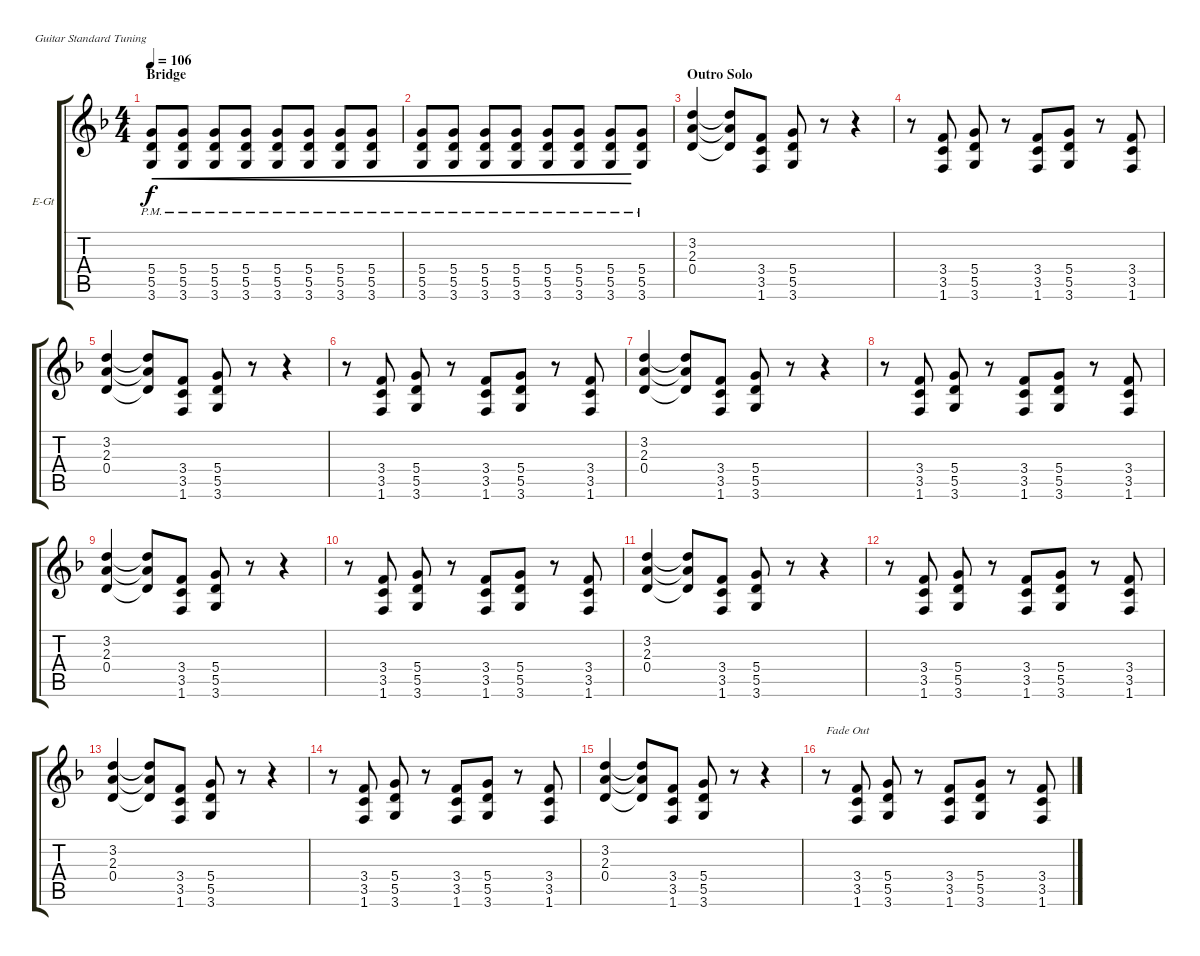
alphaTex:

\defaultSystemsLayout 4
\bracketExtendMode groupsimilarinstruments
\firstSystemTrackNameOrientation horizontal
\otherSystemsTrackNameOrientation horizontal
\track ("Angus Young" "E-Gt") {instrument overdrivenguitar}
\staff {score tabs}
\tuning (E4 B3 G3 D3 A2 E2)
\ts (4 4)
\section ("" "Bridge")
\tempo 106
\clef g2
\ks dminor
(3.6{pm} 5.5{pm} 5.4{pm}).8{cre dy f} (3.6{pm} 5.5{pm} 5.4{pm}).8{cre} (3.6{pm} 5.5{pm} 5.4{pm}).8{cre} (3.6{pm} 5.5{pm} 5.4{pm}).8{cre} (3.6{pm} 5.5{pm} 5.4{pm}).8{cre} (3.6{pm} 5.5{pm} 5.4{pm}).8{cre} (3.6{pm} 5.5{pm} 5.4{pm}).8{cre} (3.6{pm} 5.5{pm} 5.4{pm}).8{cre} |
(3.6{pm} 5.5{pm} 5.4{pm}).8{cre} (3.6{pm} 5.5{pm} 5.4{pm}).8{cre} (3.6{pm} 5.5{pm} 5.4{pm}).8{cre} (3.6{pm} 5.5{pm} 5.4{pm}).8{cre} (3.6{pm} 5.5{pm} 5.4{pm}).8{cre} (3.6{pm} 5.5{pm} 5.4{pm}).8{cre} (3.6{pm} 5.5{pm} 5.4{pm}).8{cre} (3.6{pm} 5.5{pm} 5.4{pm}).8 |
\section ("" "Outro Solo")
(0.4 2.3 3.2).4 (2.3{t} 0.4{t} 3.2{t}).8 (1.6 3.5 3.4).8 (3.6 5.5 5.4).8 r.8 r.4 |
r.8 (1.6 3.5 3.4).8 (3.6 5.5 5.4).8 r.8 (1.6 3.5 3.4).8 (5.5 3.6 5.4).8 r.8 (1.6 3.5 3.4).8 |
(0.4 2.3 3.2).4 (2.3{t} 0.4{t} 3.2{t}).8 (1.6 3.5 3.4).8 (3.6 5.5 5.4).8 r.8 r.4 |
r.8 (1.6 3.5 3.4).8 (3.6 5.5 5.4).8 r.8 (1.6 3.5 3.4).8 (5.5 3.6 5.4).8 r.8 (1.6 3.5 3.4).8 |
(0.4 2.3 3.2).4 (2.3{t} 0.4{t} 3.2{t}).8 (1.6 3.5 3.4).8 (3.6 5.5 5.4).8 r.8 r.4 |
r.8 (1.6 3.5 3.4).8 (3.6 5.5 5.4).8 r.8 (1.6 3.5 3.4).8 (5.5 3.6 5.4).8 r.8 (1.6 3.5 3.4).8 |
(0.4 2.3 3.2).4 (2.3{t} 0.4{t} 3.2{t}).8 (1.6 3.5 3.4).8 (3.6 5.5 5.4).8 r.8 r.4 |
r.8 (1.6 3.5 3.4).8 (3.6 5.5 5.4).8 r.8 (1.6 3.5 3.4).8 (5.5 3.6 5.4).8 r.8 (1.6 3.5 3.4).8 |
(0.4 2.3 3.2).4 (2.3{t} 0.4{t} 3.2{t}).8 (1.6 3.5 3.4).8 (3.6 5.5 5.4).8 r.8 r.4 |
r.8 (1.6 3.5 3.4).8 (3.6 5.5 5.4).8 r.8 (1.6 3.5 3.4).8 (5.5 3.6 5.4).8 r.8 (1.6 3.5 3.4).8 |
(0.4 2.3 3.2).4 (2.3{t} 0.4{t} 3.2{t}).8 (1.6 3.5 3.4).8 (3.6 5.5 5.4).8 r.8 r.4 |
r.8 (1.6 3.5 3.4).8 (3.6 5.5 5.4).8 r.8 (1.6 3.5 3.4).8 (5.5 3.6 5.4).8 r.8 (1.6 3.5 3.4).8 |
(0.4 2.3 3.2).4 (2.3{t} 0.4{t} 3.2{t}).8 (1.6 3.5 3.4).8 (3.6 5.5 5.4).8 r.8 r.4 |
r.8{txt "Fade Out"} (1.6 3.5 3.4).8 (3.6 5.5 5.4).8 r.8 (1.6 3.5 3.4).8 (5.5 3.6 5.4).8 r.8 (1.6 3.5 3.4).8
